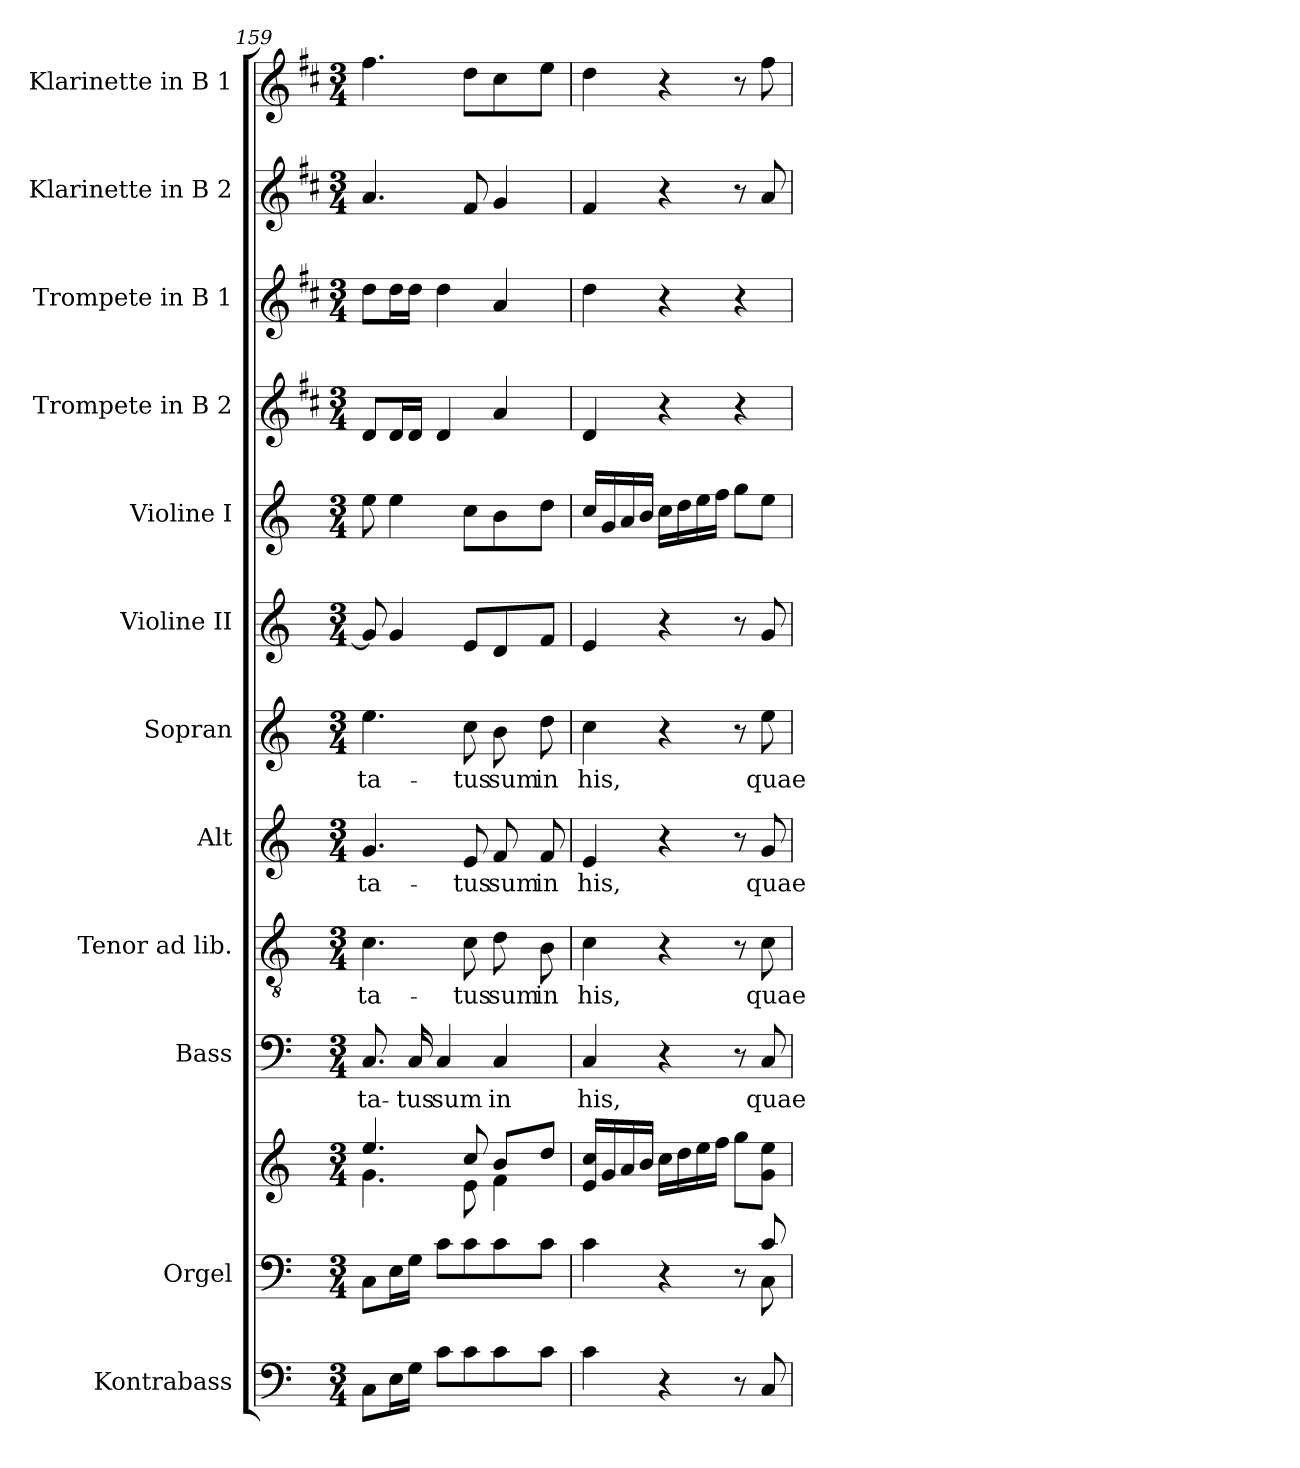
**kern	**kern	**kern	**kern	**text	**kern	**text	**kern	**text	**kern	**text	**kern	**kern	**kern	**kern	**kern	**kern
*part12	*part11	*part11	*part10	*part10	*part9	*part9	*part8	*part8	*part7	*part7	*part6	*part5	*part4	*part3	*part2	*part1
*staff13	*staff12	*staff11	*staff10	*staff10	*staff9	*staff9	*staff8	*staff8	*staff7	*staff7	*staff6	*staff5	*staff4	*staff3	*staff2	*staff1
*I"Kontrabass	*I"Orgel	*	*I"Bass	*	*I"Tenor ad lib.	*	*I"Alt	*	*I"Sopran	*	*I"Violine II	*I"Violine I	*I"Trompete in B 2	*I"Trompete in B 1	*I"Klarinette in B 2	*I"Klarinette in B 1
*I'Kb.	*I'Org.	*	*I'B	*	*I'T	*	*I'A	*	*I'S	*	*I'Vl. II	*I'Vl. I	*	*	*	*
*clefF4	*clefF4	*clefG2	*clefF4	*	*clefGv2	*	*clefG2	*	*clefG2	*	*clefG2	*clefG2	*clefG2	*clefG2	*clefG2	*clefG2
*ITrd7c12	*	*	*	*	*	*	*	*	*	*	*	*	*ITrd1c2	*ITrd1c2	*ITrd1c2	*ITrd1c2
*k[]	*k[]	*k[]	*k[]	*	*k[]	*	*k[]	*	*k[]	*	*k[]	*k[]	*k[]	*k[]	*k[]	*k[]
*C:	*C:	*C:	*C:	*	*C:	*	*C:	*	*C:	*	*C:	*C:	*C:	*C:	*C:	*C:
*M3/4	*M3/4	*M3/4	*M3/4	*	*M3/4	*	*M3/4	*	*M3/4	*	*M3/4	*M3/4	*M3/4	*M3/4	*M3/4	*M3/4
=159	=159	=159	=159	=159	=159	=159	=159	=159	=159	=159	=159	=159	=159	=159	=159	=159
*	*	*^	*	*	*	*	*	*	*	*	*	*	*	*	*	*
!	!	!	!	!	!LO:LY:b	!	!LO:LY:b	!	!LO:LY:b	!	!LO:LY:b	!	!	!	!	!	!
8CC\L	8C\L	4.ee/	4.g\	8.C/	-ta-	4.c\	-ta-	4.g/	-ta-	4.ee\	-ta-	8g/]	8ee\	8c/L	8cc\L	4.g/	4.ee\
16EE\L	16E\L	.	.	.	.	.	.	.	.	.	.	4g/	4ee\	16c/L	16cc\L	.	.
!	!	!	!	!	!LO:LY:b	!	!	!	!	!	!	!	!	!	!	!	!
16GG\JJ	16G\JJ	.	.	16C/	-tus	.	.	.	.	.	.	.	.	16c/JJ	16cc\JJ	.	.
!	!	!	!	!	!LO:LY:b	!	!	!	!	!	!	!	!	!	!	!	!
8C\L	8c\L	.	.	4C/	sum	.	.	.	.	.	.	.	.	4c/	4cc\	.	.
!	!	!	!	!	!	!	!LO:LY:b	!	!LO:LY:b	!	!LO:LY:b	!	!	!	!	!	!
8C\	8c\	8cc/	8e\	.	.	8c\	-tus	8e/	-tus	8cc\	-tus	8e/L	8cc\L	.	.	8e/	8cc\L
!	!	!	!	!	!LO:LY:b	!	!LO:LY:b	!	!LO:LY:b	!	!LO:LY:b	!	!	!	!	!	!
8C\	8c\	8b/L	4f\	4C/	in	8d\	sum	8f/	sum	8b\	sum	8d/	8b\	4g/	4g/	4f/	8b\
!	!	!	!	!	!	!	!LO:LY:b	!	!LO:LY:b	!	!LO:LY:b	!	!	!	!	!	!
8C\J	8c\J	8dd/J	.	.	.	8B\	in	8f/	in	8dd\	in	8f/J	8dd\J	.	.	.	8dd\J
*	*	*v	*v	*	*	*	*	*	*	*	*	*	*	*	*	*	*
=160	=160	=160	=160	=160	=160	=160	=160	=160	=160	=160	=160	=160	=160	=160	=160	=160
*	*^	*	*	*	*	*	*	*	*	*	*	*	*	*	*	*
!	!	!	!	!	!LO:LY:b	!	!LO:LY:b	!	!LO:LY:b	!	!LO:LY:b	!	!	!	!	!	!
4C\	4c\	2ryy	16e/ 16cc/LL	4C/	his,	4c\	his,	4e/	his,	4cc\	his,	4e/	16cc/LL	4c/	4cc\	4e/	4cc\
.	.	.	16g/	.	.	.	.	.	.	.	.	.	16g/	.	.	.	.
.	.	.	16a/	.	.	.	.	.	.	.	.	.	16a/	.	.	.	.
.	.	.	16b/JJ	.	.	.	.	.	.	.	.	.	16b/JJ	.	.	.	.
4r	4r	.	16cc\LL	4r	.	4r	.	4r	.	4r	.	4r	16cc\LL	4r	4r	4r	4r
.	.	.	16dd\	.	.	.	.	.	.	.	.	.	16dd\	.	.	.	.
.	.	.	16ee\	.	.	.	.	.	.	.	.	.	16ee\	.	.	.	.
.	.	.	16ff\JJ	.	.	.	.	.	.	.	.	.	16ff\JJ	.	.	.	.
8r	8r	8ryy	8gg\L	8r	.	8r	.	8r	.	8r	.	8r	8gg\L	4r	4r	8r	8r
!	!	!	!	!	!LO:LY:b	!	!LO:LY:b	!	!LO:LY:b	!	!LO:LY:b	!	!	!	!	!	!
8CC/	8c/	8C\	8g\ 8ee\J	8C/	quae	8c\	quae	8g/	quae	8ee\	quae	8g/	8ee\J	.	.	8g/	8ee\
*	*v	*v	*	*	*	*	*	*	*	*	*	*	*	*	*	*	*
=	=	=	=	=	=	=	=	=	=	=	=	=	=	=	=	=
*-	*-	*-	*-	*-	*-	*-	*-	*-	*-	*-	*-	*-	*-	*-	*-	*-
